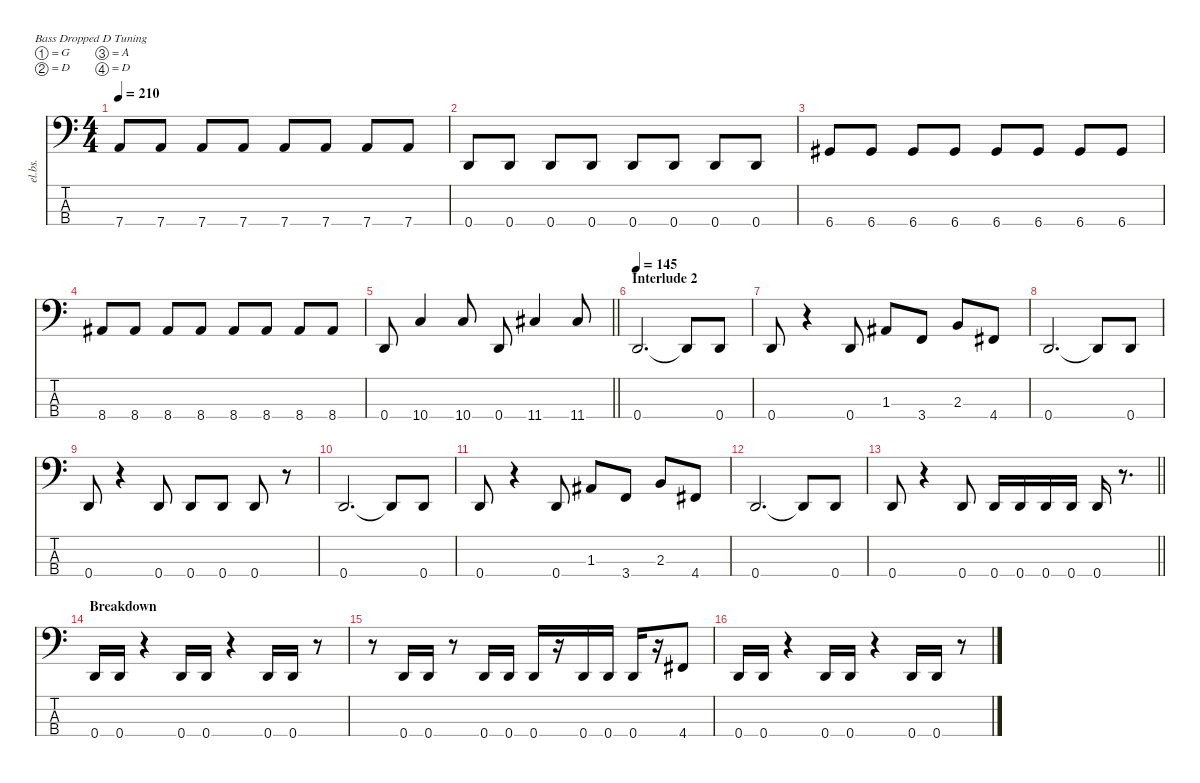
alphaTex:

\defaultSystemsLayout 4
\hideDynamics
\bracketExtendMode nobrackets
\otherSystemsTrackNameOrientation horizontal
\track ("John Campbell" "el.bs.") {instrument electricbasspick}
\staff {score tabs}
\tuning (G2 D2 A1 D1)
\ts (4 4)
\tempo 210
\clef f4
\ks c
7.4.8{dy f} 7.4.8 7.4.8 7.4.8 7.4.8 7.4.8 7.4.8 7.4.8 |
0.4.8 0.4.8 0.4.8 0.4.8 0.4.8 0.4.8 0.4.8 0.4.8 |
6.4{acc #}.8 6.4{acc #}.8 6.4{acc #}.8 6.4{acc #}.8 6.4{acc #}.8 6.4{acc #}.8 6.4{acc #}.8 6.4{acc #}.8 |
8.4{acc #}.8 8.4{acc #}.8 8.4{acc #}.8 8.4{acc #}.8 8.4{acc #}.8 8.4{acc #}.8 8.4{acc #}.8 8.4{acc #}.8 |
\barLineRight lightlight
0.4.8 10.4.4 10.4.8 0.4.8 11.4{acc #}.4 11.4{acc #}.8 |
\section ("" "Interlude 2")
\tempo 145
0.4.2{d} 0.4{t}.8 0.4.8 |
0.4.8 r.4 0.4.8 1.3{acc #}.8 3.4.8 2.3.8 4.4{acc #}.8 |
0.4.2{d} 0.4{t}.8 0.4.8 |
0.4.8 r.4 0.4.8 0.4.8 0.4.8 0.4.8 r.8 |
0.4.2{d} 0.4{t}.8 0.4.8 |
0.4.8 r.4 0.4.8 1.3{acc #}.8 3.4.8 2.3.8 4.4{acc #}.8 |
0.4.2{d} 0.4{t}.8 0.4.8 |
\barLineRight lightlight
0.4.8 r.4 0.4.8 0.4.16 0.4.16 0.4.16 0.4.16 0.4.16 r.8{d} |
\section ("" "Breakdown")
0.4.16 0.4.16 r.4 0.4.16 0.4.16 r.4 0.4.16 0.4.16 r.8 |
r.8 0.4.16 0.4.16 r.8 0.4.16 0.4.16 0.4.16 r.16 0.4.16 0.4.16 0.4.16 r.16 4.4{acc #}.8 |
0.4.16 0.4.16 r.4 0.4.16 0.4.16 r.4 0.4.16 0.4.16 r.8
